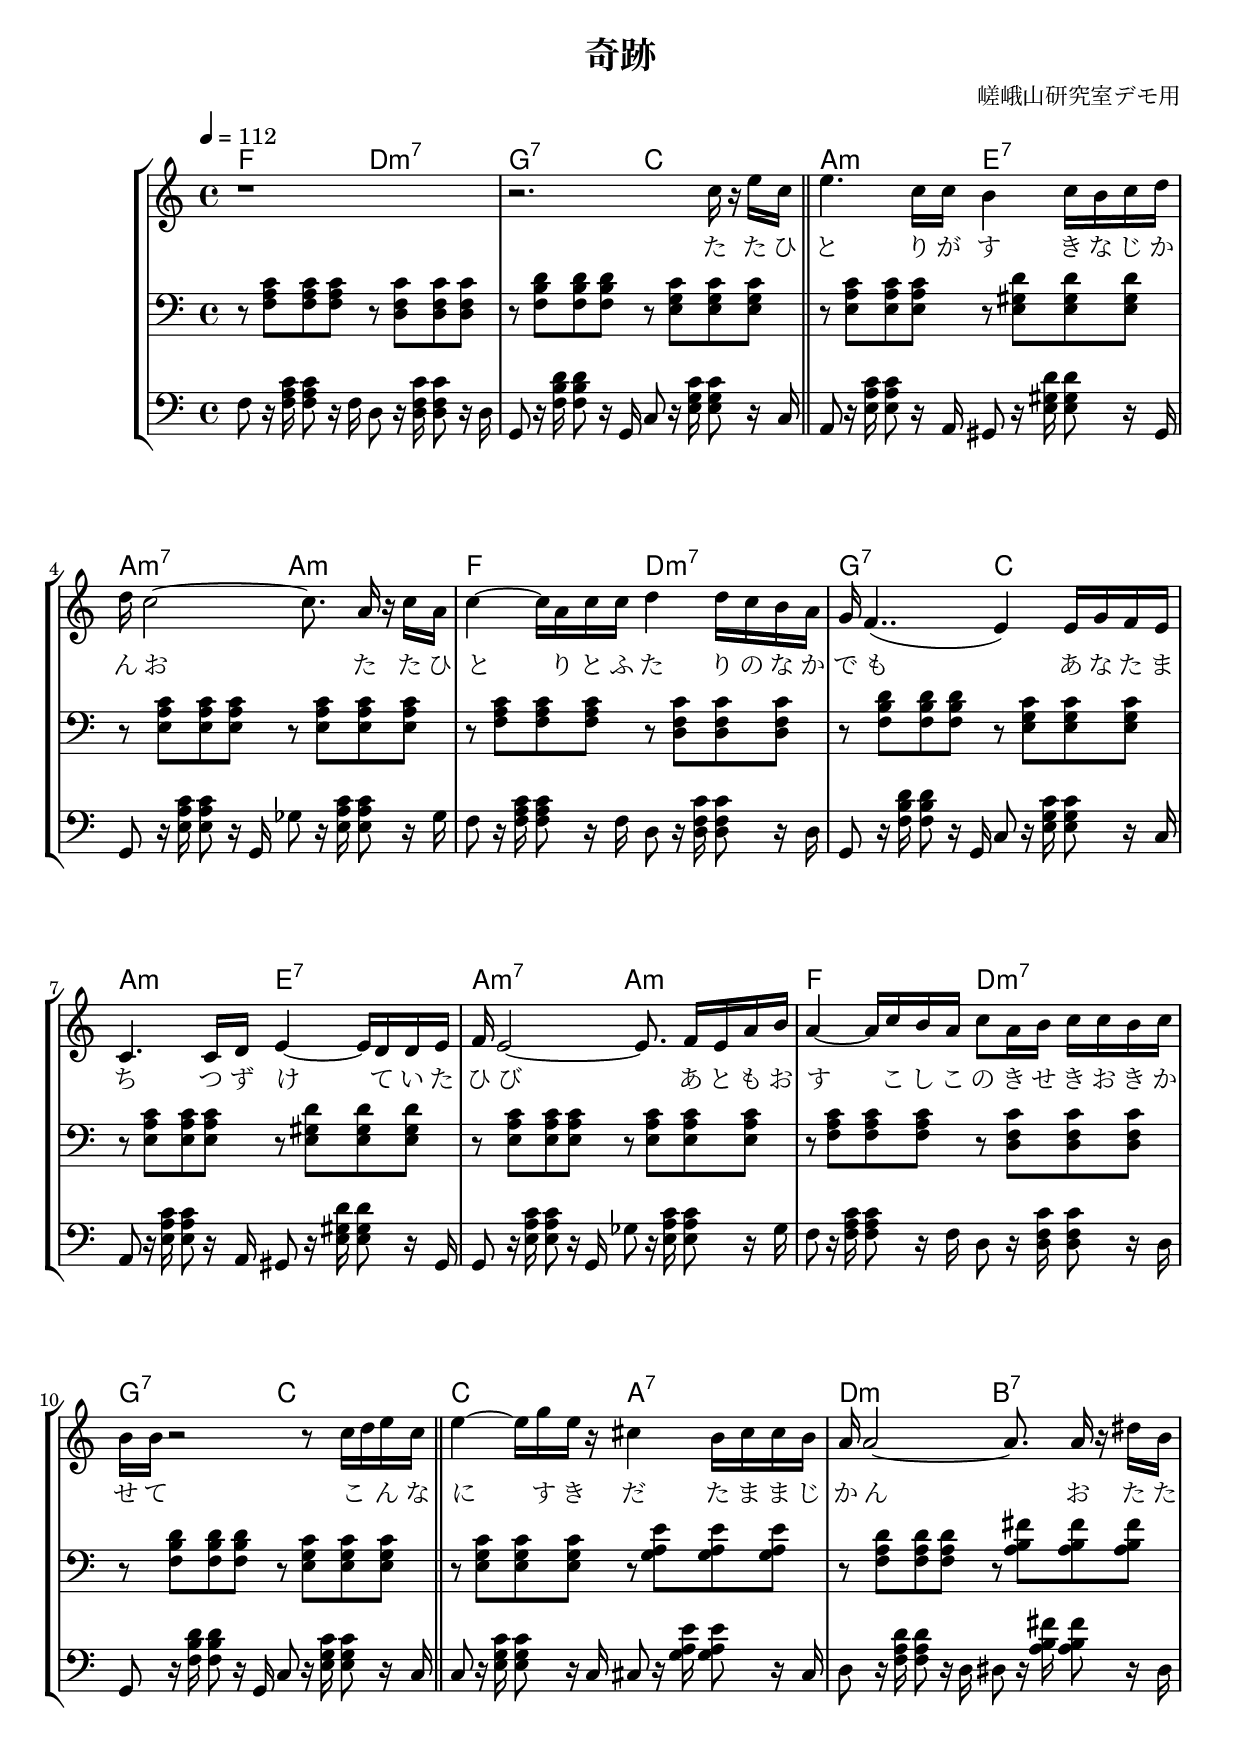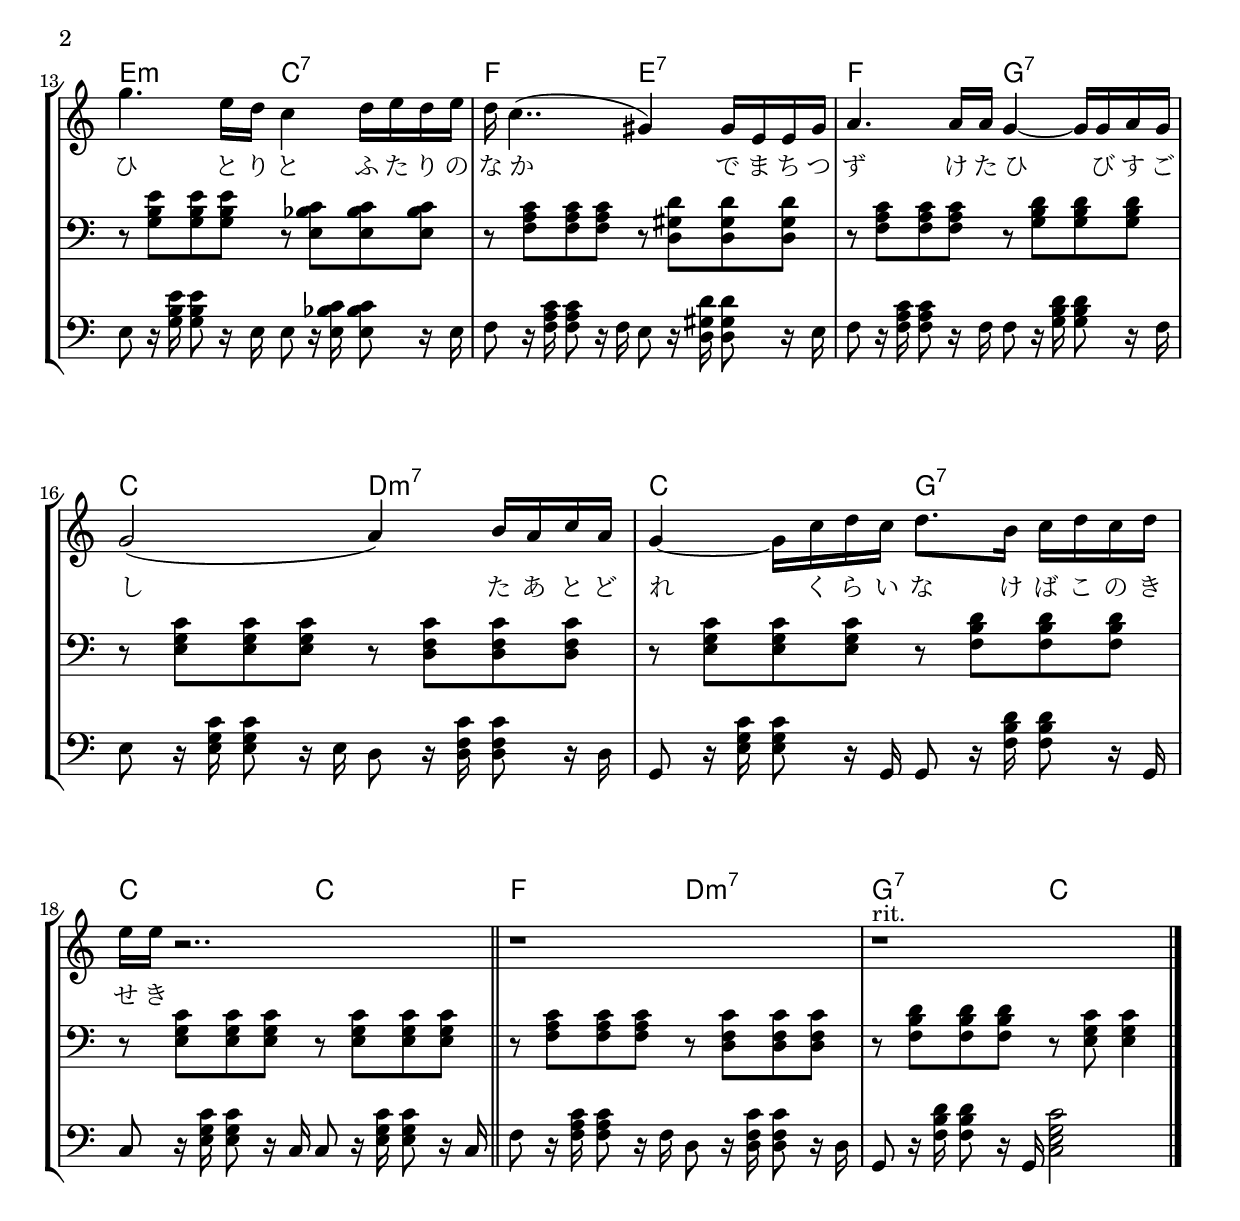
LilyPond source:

\version "2.12.1"

\header {
	title = \markup {奇跡}
	composer = \markup \center-column {嵯峨山研究室デモ用}
}

harmony = \chordmode {
	f2 d:min7 g:7 c 

	a:m e:7 a:min7 a:m f d:min7 g:7 c a:m e:7 a:min7 a:m f d:min7 g:7 c 

	c a:7 d:m b:7 e:m c:7 f e:7 f g:7 c d:min7 c g:7 c c 

	f d:min7 g:7 c 
}

melody = {
	\key c \major
	\tempo 4 = 112
	r1 | r2. 
	\set Staff.midiInstrument = #"fss0.35"
	c''16  r16  e''16  c''16 
	e''4.  c''16  c''16  b'4  c''16  b'16  c''16  d''16 
	d''16  c''2~c''8.  a'16  r16  c''16  a'16 
	c''4~c''16  a'16  c''16  c''16  d''4  d''16  c''16  b'16  a'16 
	g'16  f'4..  (e'4)  e'16  g'16  f'16  e'16 
	c'4.  c'16  d'16  e'4~e'16  d'16  d'16  e'16 
	f'16  e'2~e'8.  f'16  e'16  a'16  b'16 
	a'4~a'16  c''16  b'16  a'16  c''8  a'16  b'16  c''16  c''16  b'16  c''16 
	b'16  b'16  	r2~r8 	\set Staff.midiInstrument = #"fss0.35"
	c''16  d''16  e''16  c''16 
	e''4~e''16  g''16  e''16  r16  cis''4  b'16  cis''16  cis''16  b'16 
	a'16  a'2~a'8.  a'16  r16  dis''16  b'16 
	g''4.  e''16  d''16  c''4  d''16  e''16  d''16  e''16 
	d''16  c''4..  (gis'4)  gis'16  e'16  e'16  gis'16 
	a'4.  a'16  a'16  g'4~g'16  g'16  a'16  g'16 
	g'2  (a'4)  b'16  a'16  c''16  a'16 
	g'4~g'16  c''16  d''16  c''16  d''8.  b'16  c''16  d''16  c''16  d''16 
	e''16  e''16  	r2.. 	r1 | r1^"rit." \bar "|."
}

words = \lyricmode {
	
	た  た  ひ  と  り  が  す  き  な  じ  か  ん  お  た  た  ひ  と  り  と  ふ  た  り  の  な  か  で  も  あ  な  た  ま  ち  つ  ず  け  て  い  た  ひ  び  あ  と  も  お  す  こ  し  こ  の  き  せ  き  お  き  か  せ  て  
	こ  ん  な  に  す  き  だ  た  ま  ま  じ  か  ん  お  た  た  ひ  と  り  と  ふ  た  り  の  な  か  で  ま  ち  つ  ず  け  た  ひ  び  す  ご  し  た  あ  と  ど  れ  く  ら  い  な  け  ば  こ  の  き  せ  き  お  
	
}

tempochange = {
	\tempo 4 = 112
	r1 | r1 \bar "||"
	\tempo 4 = 112
	r1 | r1 | r1 | r1 | r1 | r1 | r1 | r1 \bar "||"
	\tempo 4 = 112
	r1 | r1 | r1 | r1 | r1 | r1 | r1 | r1 \bar "||"
	\tempo 4 = 112
	r1 | \tempo 4 = 84 r2 \tempo 4 = 74 r2 \bar "|."
}

mainacc = {
	\clef bass
	\set Staff.midiInstrument = #"Electric Guitar (clean)"
	\key c \major
	\tempo 4 = 112
	r8 <f a c'>8 <f a c'>8 <f a c'>8
	r8 <d f c'>8 <d f c'>8 <d f c'>8
	r8 <f b d'>8 <f b d'>8 <f b d'>8
	r8 <e g c'>8 <e g c'>8 <e g c'>8
	\bar "||"

	\set Staff.midiInstrument = #"Electric Guitar (clean)"
	r8 <e a c'>8 <e a c'>8 <e a c'>8
	r8 <e gis d'>8 <e gis d'>8 <e gis d'>8
	r8 <e a c'>8 <e a c'>8 <e a c'>8
	r8 <e a c'>8 <e a c'>8 <e a c'>8
	r8 <f a c'>8 <f a c'>8 <f a c'>8
	r8 <d f c'>8 <d f c'>8 <d f c'>8
	r8 <f b d'>8 <f b d'>8 <f b d'>8
	r8 <e g c'>8 <e g c'>8 <e g c'>8
	r8 <e a c'>8 <e a c'>8 <e a c'>8
	r8 <e gis d'>8 <e gis d'>8 <e gis d'>8
	r8 <e a c'>8 <e a c'>8 <e a c'>8
	r8 <e a c'>8 <e a c'>8 <e a c'>8
	r8 <f a c'>8 <f a c'>8 <f a c'>8
	r8 <d f c'>8 <d f c'>8 <d f c'>8
	r8 <f b d'>8 <f b d'>8 <f b d'>8
	r8 <e g c'>8 <e g c'>8 <e g c'>8
	\bar "||"

	\set Staff.midiInstrument = #"Electric Guitar (clean)"
	r8 <e g c'>8 <e g c'>8 <e g c'>8
	r8 <g a e'>8 <g a e'>8 <g a e'>8
	r8 <f a d'>8 <f a d'>8 <f a d'>8
	r8 <a b fis'>8 <a b fis'>8 <a b fis'>8
	r8 <g b e'>8 <g b e'>8 <g b e'>8
	r8 <e bes c'>8 <e bes c'>8 <e bes c'>8
	r8 <f a c'>8 <f a c'>8 <f a c'>8
	r8 <d gis d'>8 <d gis d'>8 <d gis d'>8
	r8 <f a c'>8 <f a c'>8 <f a c'>8
	r8 <g b d'>8 <g b d'>8 <g b d'>8
	r8 <e g c'>8 <e g c'>8 <e g c'>8
	r8 <d f c'>8 <d f c'>8 <d f c'>8
	r8 <e g c'>8 <e g c'>8 <e g c'>8
	r8 <f b d'>8 <f b d'>8 <f b d'>8
	r8 <e g c'>8 <e g c'>8 <e g c'>8
	r8 <e g c'>8 <e g c'>8 <e g c'>8
	\bar "||"

	\set Staff.midiInstrument = #"Electric Guitar (clean)"
	r8 <f a c'>8 <f a c'>8 <f a c'>8
	r8 <d f c'>8 <d f c'>8 <d f c'>8
	r8 <f b d'>8 <f b d'>8 <f b d'>8
	r8 <e g c'>8 <e g c'>4
	\bar "|."
}

subacc = {
	\clef bass
	\set Staff.midiInstrument = #"Synth Bass 2"
	\key c \major
	\tempo 4 = 112
	f8 r16 <f a c'>16 <f a c'>8 r16 f16
	d8 r16 <d f c'>16 <d f c'>8 r16 d16
	g,8 r16 <f b d'>16 <f b d'>8 r16 g,16
	c8 r16 <e g c'>16 <e g c'>8 r16 c16
	\bar "||"

	\set Staff.midiInstrument = #"Synth Bass 2"
	a,8 r16 <e a c'>16 <e a c'>8 r16 a,16
	gis,8 r16 <e gis d'>16 <e gis d'>8 r16 gis,16
	g,8 r16 <e a c'>16 <e a c'>8 r16 g,16
	ges8 r16 <e a c'>16 <e a c'>8 r16 ges16
	f8 r16 <f a c'>16 <f a c'>8 r16 f16
	d8 r16 <d f c'>16 <d f c'>8 r16 d16
	g,8 r16 <f b d'>16 <f b d'>8 r16 g,16
	c8 r16 <e g c'>16 <e g c'>8 r16 c16
	a,8 r16 <e a c'>16 <e a c'>8 r16 a,16
	gis,8 r16 <e gis d'>16 <e gis d'>8 r16 gis,16
	g,8 r16 <e a c'>16 <e a c'>8 r16 g,16
	ges8 r16 <e a c'>16 <e a c'>8 r16 ges16
	f8 r16 <f a c'>16 <f a c'>8 r16 f16
	d8 r16 <d f c'>16 <d f c'>8 r16 d16
	g,8 r16 <f b d'>16 <f b d'>8 r16 g,16
	c8 r16 <e g c'>16 <e g c'>8 r16 c16
	\bar "||"

	\set Staff.midiInstrument = #"Synth Bass 2"
	c8 r16 <e g c'>16 <e g c'>8 r16 c16
	cis8 r16 <g a e'>16 <g a e'>8 r16 cis16
	d8 r16 <f a d'>16 <f a d'>8 r16 d16
	dis8 r16 <a b fis'>16 <a b fis'>8 r16 dis16
	e8 r16 <g b e'>16 <g b e'>8 r16 e16
	e8 r16 <e bes c'>16 <e bes c'>8 r16 e16
	f8 r16 <f a c'>16 <f a c'>8 r16 f16
	e8 r16 <d gis d'>16 <d gis d'>8 r16 e16
	f8 r16 <f a c'>16 <f a c'>8 r16 f16
	f8 r16 <g b d'>16 <g b d'>8 r16 f16
	e8 r16 <e g c'>16 <e g c'>8 r16 e16
	d8 r16 <d f c'>16 <d f c'>8 r16 d16
	g,8 r16 <e g c'>16 <e g c'>8 r16 g,16
	g,8 r16 <f b d'>16 <f b d'>8 r16 g,16
	c8 r16 <e g c'>16 <e g c'>8 r16 c16
	c8 r16 <e g c'>16 <e g c'>8 r16 c16
	\bar "||"

	\set Staff.midiInstrument = #"Synth Bass 2"
	f8 r16 <f a c'>16 <f a c'>8 r16 f16
	d8 r16 <d f c'>16 <d f c'>8 r16 d16
	g,8 r16 <f b d'>16 <f b d'>8 r16 g,16
	<c e g c'>2
	\bar "|."
}

percA = {
	\drummode {
	cymr4 cymr4 cymr4 cymr4  |cymr4 cymr8 cymr16 cymr16 cymr4 cymr4  \bar "||"
	cymr4 cymr4 cymr4 cymr4  |cymr4 cymr8 cymr16 cymr16 cymr4 cymr4  |cymr4 cymr4 cymr4 cymr4  |cymr4 cymr2.  |cymr4 cymr4 cymr4 cymr4  |cymr4 cymr8 cymr16 cymr16 cymr4 cymr4  |cymr4 cymr4 cymr4 cymr4  |cymr4 cymr2.  \bar "||"
	cymr4 cymr4 cymr4 cymr4  |cymr4 cymr8 cymr16 cymr16 cymr4 cymr4  |cymr4 cymr4 cymr4 cymr4  |cymr4 cymr2.  |cymr4 cymr4 cymr4 cymr4  |cymr4 cymr8 cymr16 cymr16 cymr4 cymr4  |cymr4 cymr4 cymr4 cymr4  |cymr4 cymr2.  \bar "||"
	cymr4 cymr4 cymr4 cymr4  |cymr4 cymr8 cymr16 cymr16 cymr4 cymr4  \bar "|."
	}
}

percB = {
	\drummode {
	r2 sn2  |r2 sn2  \bar "||"
	r2 sn2  |r2 sn2  |r2 sn2  |r8 sn8 sn2.  |r2 sn2  |r2 sn2  |r2 sn2  |r8 sn8 sn2.  \bar "||"
	r2 sn2  |r2 sn2  |r2 sn2  |r8 sn8 sn2.  |r2 sn2  |r2 sn2  |r2 sn2  |r8 sn8 sn2.  \bar "||"
	r2 sn2  |r2 sn2  \bar "|."
	}
}

percC = {
	\drummode {
	bd2. r8 bd8  |bd2 r8 bd4.  \bar "||"
	bd2. r8 bd8  |bd2. r8 bd8  |bd2. r8 bd8  |bd4. bd8 bd4. bd8  |bd2. r8 bd8  |bd2. r8 bd8  |bd2. r8 bd8  |bd2 r8 bd4.  \bar "||"
	bd2. r8 bd8  |bd2. r8 bd8  |bd2. r8 bd8  |bd4. bd8 bd4. bd8  |bd2. r8 bd8  |bd2. r8 bd8  |bd2. r8 bd8  |bd2 r8 bd4.  \bar "||"
	bd2. r8 bd8  |bd2 r8 bd4.  \bar "|."
	}
}

percD = {
	\drummode {
	r1 |r8. tommh8. tommh2 r8  \bar "||"
	r1 |r1 |r1 |r2 r8 tommh8 tommh4  |r1 |r1 |r1 |r8. tommh8. tommh2 r8  \bar "||"
	r1 |r1 |r1 |r2 r8 tommh8 tommh4  |r1 |r1 |r1 |r8. tommh8. tommh2 r8  \bar "||"
	r1 |r8. tommh8. tommh2 r8  \bar "|."
	}
}

percE = {
	\drummode {
	r1 |r2. toml8 toml8  \bar "||"
	r1 |r1 |r1 |r2. r8 toml8  |r1 |r1 |r1 |r2. toml8 toml8  \bar "||"
	r1 |r1 |r1 |r2. r8 toml8  |r1 |r1 |r1 |r2. toml8 toml8  \bar "||"
	r1 |r2. toml8 toml8  \bar "|."
	}
}

percF = {
	\drummode {
	r1 |hho1  \bar "||"
	r1 |r1 |r1 |r1 |r1 |r1 |r1 |hho1  \bar "||"
	r1 |r1 |r1 |r1 |r1 |r1 |r1 |hho1  \bar "||"
	r1 |hho1  \bar "|."
	}
}

\score {
	<<
		\new StaffGroup <<
			\new ChordNames {\harmony}
			\new Voice = "melody" {\melody}
			\new Lyrics \lyricsto "melody" \words
			\new Staff = "mainacc" {\mainacc}
			\new Staff = "subacc" {\subacc}
		>>
	>>
	\layout { }
}
